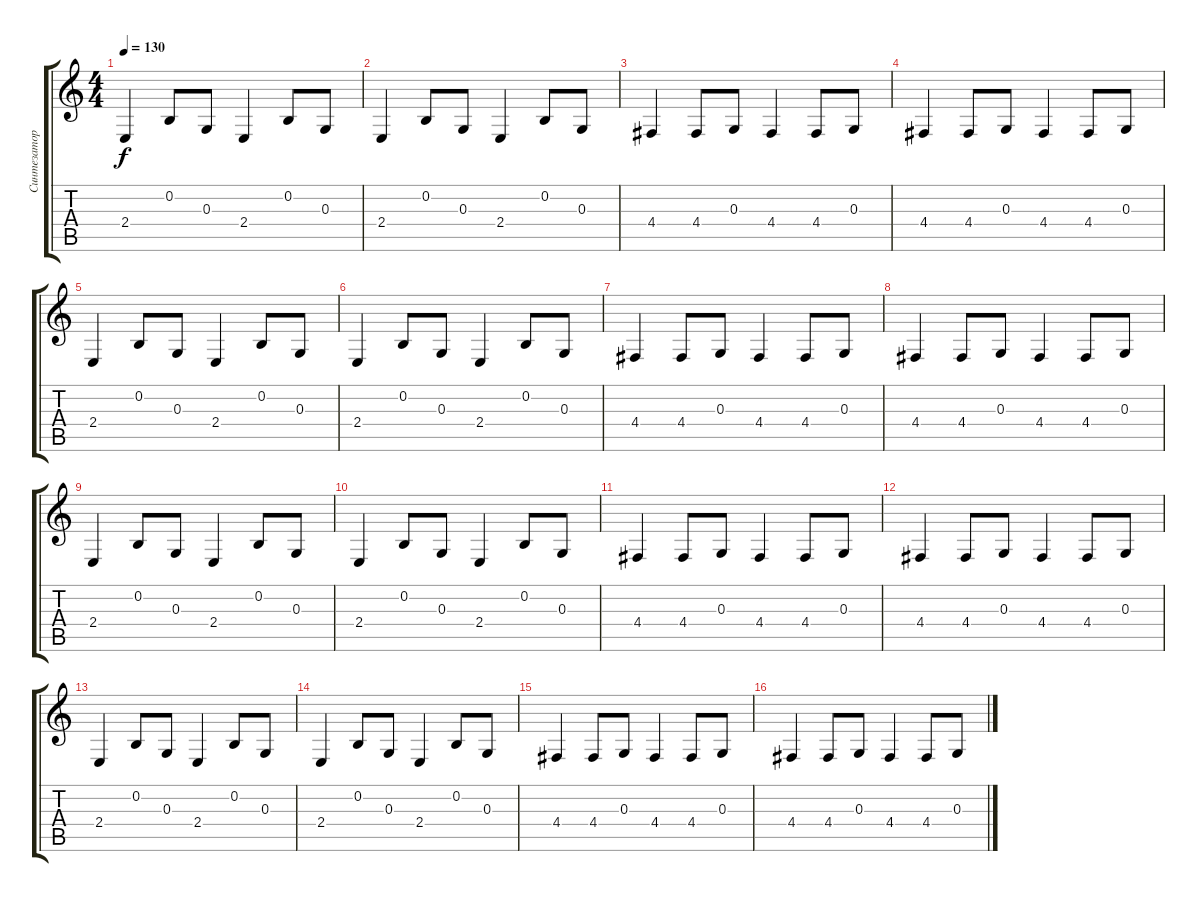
\track ("Синтезатор 1 (Стиан Аарстад)" "Синтезатор") {instrument brightacousticpiano}
\staff {score tabs}
\tuning (E4 B3 G3 D3 A2 E2) {hide}
\ts (4 4)
\tempo 130
\clef g2
\ks c
2.4.4{dy f} 0.2.8 0.3.8 2.4.4 0.2.8 0.3.8 |
2.4.4 0.2.8 0.3.8 2.4.4 0.2.8 0.3.8 |
4.4.4 4.4.8 0.3.8 4.4.4 4.4.8 0.3.8 |
4.4.4 4.4.8 0.3.8 4.4.4 4.4.8 0.3.8 |
2.4.4 0.2.8 0.3.8 2.4.4 0.2.8 0.3.8 |
2.4.4 0.2.8 0.3.8 2.4.4 0.2.8 0.3.8 |
4.4.4 4.4.8 0.3.8 4.4.4 4.4.8 0.3.8 |
4.4.4 4.4.8 0.3.8 4.4.4 4.4.8 0.3.8 |
2.4.4 0.2.8 0.3.8 2.4.4 0.2.8 0.3.8 |
2.4.4 0.2.8 0.3.8 2.4.4 0.2.8 0.3.8 |
4.4.4 4.4.8 0.3.8 4.4.4 4.4.8 0.3.8 |
4.4.4 4.4.8 0.3.8 4.4.4 4.4.8 0.3.8 |
2.4.4 0.2.8 0.3.8 2.4.4 0.2.8 0.3.8 |
2.4.4 0.2.8 0.3.8 2.4.4 0.2.8 0.3.8 |
4.4.4 4.4.8 0.3.8 4.4.4 4.4.8 0.3.8 |
4.4.4 4.4.8 0.3.8 4.4.4 4.4.8 0.3.8
